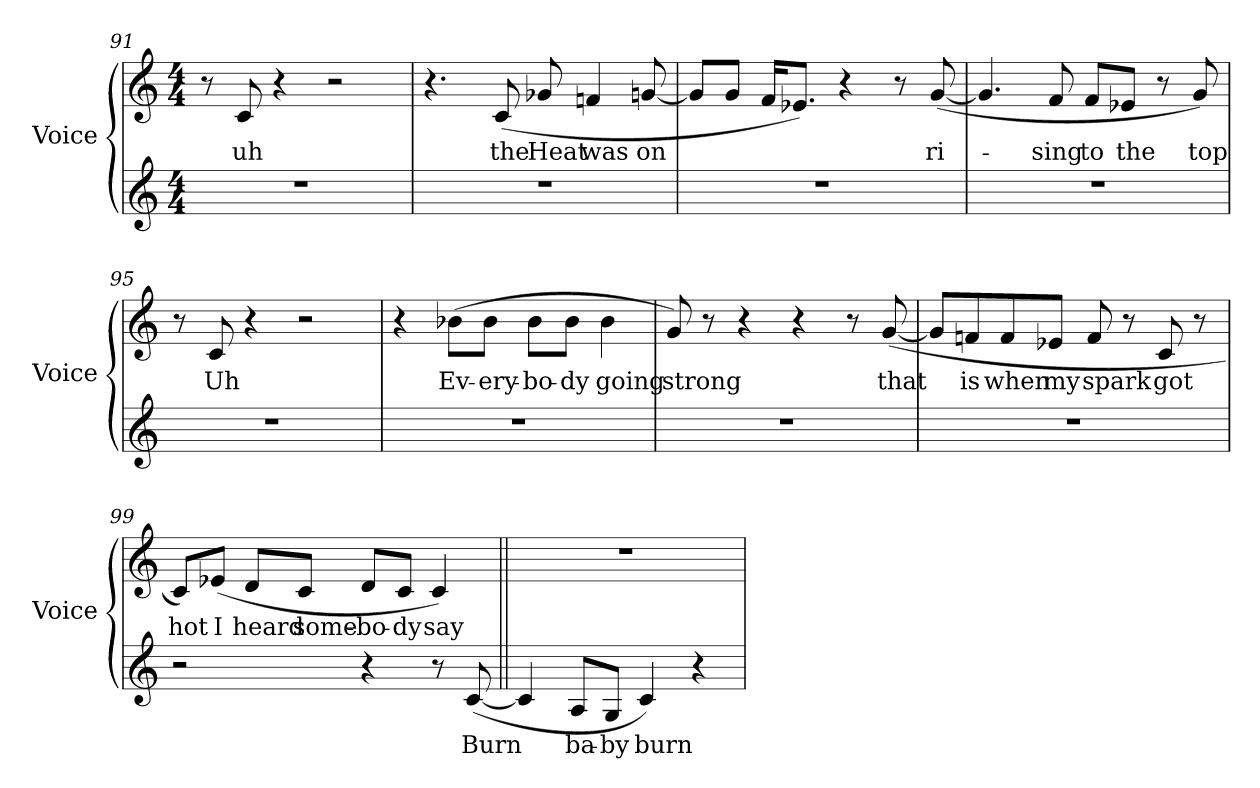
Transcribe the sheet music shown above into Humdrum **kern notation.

**kern	**text	**kern	**text
*part2	*part2	*part1	*part1
*staff2	*staff2	*staff1	*staff1
*I"Voice	*	*I"Voice	*
*I'Voice	*	*I'Voice	*
*clefG2	*	*clefG2	*
*k[]	*	*k[]	*
*C:	*	*C:	*
*M4/4	*	*M4/4	*
=91	=91	=91	=91
1r	.	8r	.
!	!	!	!LO:LY:b:color=#000000
.	.	8ci/	uh
.	.	4r	.
.	.	2r	.
=92	=92	=92	=92
1r	.	4.r	.
!	!	!	!LO:LY:b:color=#000000
.	.	(8ci/	the
!	!	!	!LO:LY:b:color=#000000
.	.	8g-Xi/	Heat
!	!	!	!LO:LY:b:color=#000000
.	.	4fni/	was
!	!	!	!LO:LY:b:color=#000000
.	.	[8gni/	on
=93	=93	=93	=93
1r	.	8gi/L]	.
.	.	8gi/J	.
.	.	16fi/KL	.
.	.	8.e-Xi/J)	.
.	.	4r	.
.	.	8r	.
!	!	!	!LO:LY:b:color=#000000
.	.	([8gi/	ri-
!!LO:LB:g=z
=94	=94	=94	=94
1r	.	4.gi/]	.
!	!	!	!LO:LY:b:color=#000000
.	.	8fi/	-sing
!	!	!	!LO:LY:b:color=#000000
.	.	8fi/L	to
!	!	!	!LO:LY:b:color=#000000
.	.	8e-Xi/J	the
.	.	8r	.
!	!	!	!LO:LY:b:color=#000000
.	.	8gi/)	top
=95	=95	=95	=95
1r	.	8r	.
!	!	!	!LO:LY:b:color=#000000
.	.	8ci/	Uh
.	.	4r	.
.	.	2r	.
=96	=96	=96	=96
1r	.	4r	.
!	!	!	!LO:LY:b:color=#000000
.	.	(8b-Xi\L	Ev-
!	!	!	!LO:LY:b:color=#000000
.	.	8b-i\J	-ery-
!	!	!	!LO:LY:b:color=#000000
.	.	8b-i\L	-bo-
!	!	!	!LO:LY:b:color=#000000
.	.	8b-i\J	-dy
!	!	!	!LO:LY:b:color=#000000
.	.	4b-i\	going
=97	=97	=97	=97
!	!	!	!LO:LY:b:color=#000000
1r	.	8gi/)	strong
.	.	8r	.
.	.	4r	.
.	.	4r	.
.	.	8r	.
!	!	!	!LO:LY:b:color=#000000
.	.	([8gi/	that
!!LO:LB:g=z
=98	=98	=98	=98
1r	.	8gi/L]	.
!	!	!	!LO:LY:b:color=#000000
.	.	8fni/	is
!	!	!	!LO:LY:b:color=#000000
.	.	8fi/	when
!	!	!	!LO:LY:b:color=#000000
.	.	8e-Xi/J	my
!	!	!	!LO:LY:b:color=#000000
.	.	8fi/	spark
.	.	8r	.
!	!	!	!LO:LY:b:color=#000000
.	.	8ci/	got
.	.	8r	.
=99	=99	=99	=99
!	!	!	!LO:LY:b:color=#000000
2r	.	8ci/L)	hot
!	!	!	!LO:LY:b:color=#000000
.	.	(8e-Xi/J	I
!	!	!	!LO:LY:b:color=#000000
.	.	8di/L	heard
!	!	!	!LO:LY:b:color=#000000
.	.	8ci/J	some-
!	!	!	!LO:LY:b:color=#000000
4r	.	8di/L	-bo-
!	!	!	!LO:LY:b:color=#000000
.	.	8ci/J	-dy
!	!	!	!LO:LY:b:color=#000000
8r	.	4ci/)	say
!	!LO:LY:b:color=#000000	!	!
([8ci/	Burn	.	.
=100||	=100||	=100||	=100||
4ci/]	.	1r	.
!	!LO:LY:b:color=#000000	!	!
8Ai/L	ba-	.	.
!	!LO:LY:b:color=#000000	!	!
8Gi/J	-by	.	.
!	!LO:LY:b:color=#000000	!	!
4ci/)	burn	.	.
4r	.	.	.
=	=	=	=
*-	*-	*-	*-
